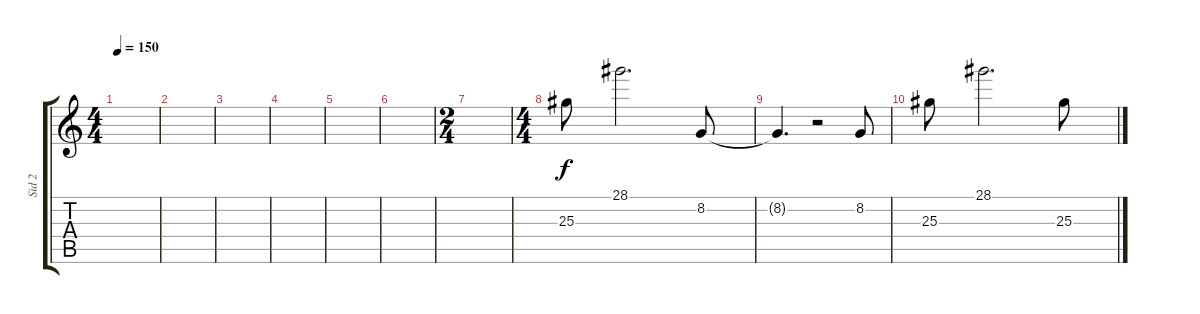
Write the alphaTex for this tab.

\track ("Sid 2" "Sid 2") {instrument clarinet}
\staff {score tabs}
\tuning (E4 B3 G3 D3 A2 E2) {hide}
\ts (4 4)
\tempo 150
\clef g2
\ks c
|
|
|
|
|
|
\ts (2 4)
|
\ts (4 4)
25.3.8 28.1.2{d} 8.2.8{instrument birdtweet} |
8.2{t}.4{d} r.2 8.2.8 |
25.3.8{instrument clarinet} 28.1.2{d} 25.3.8
